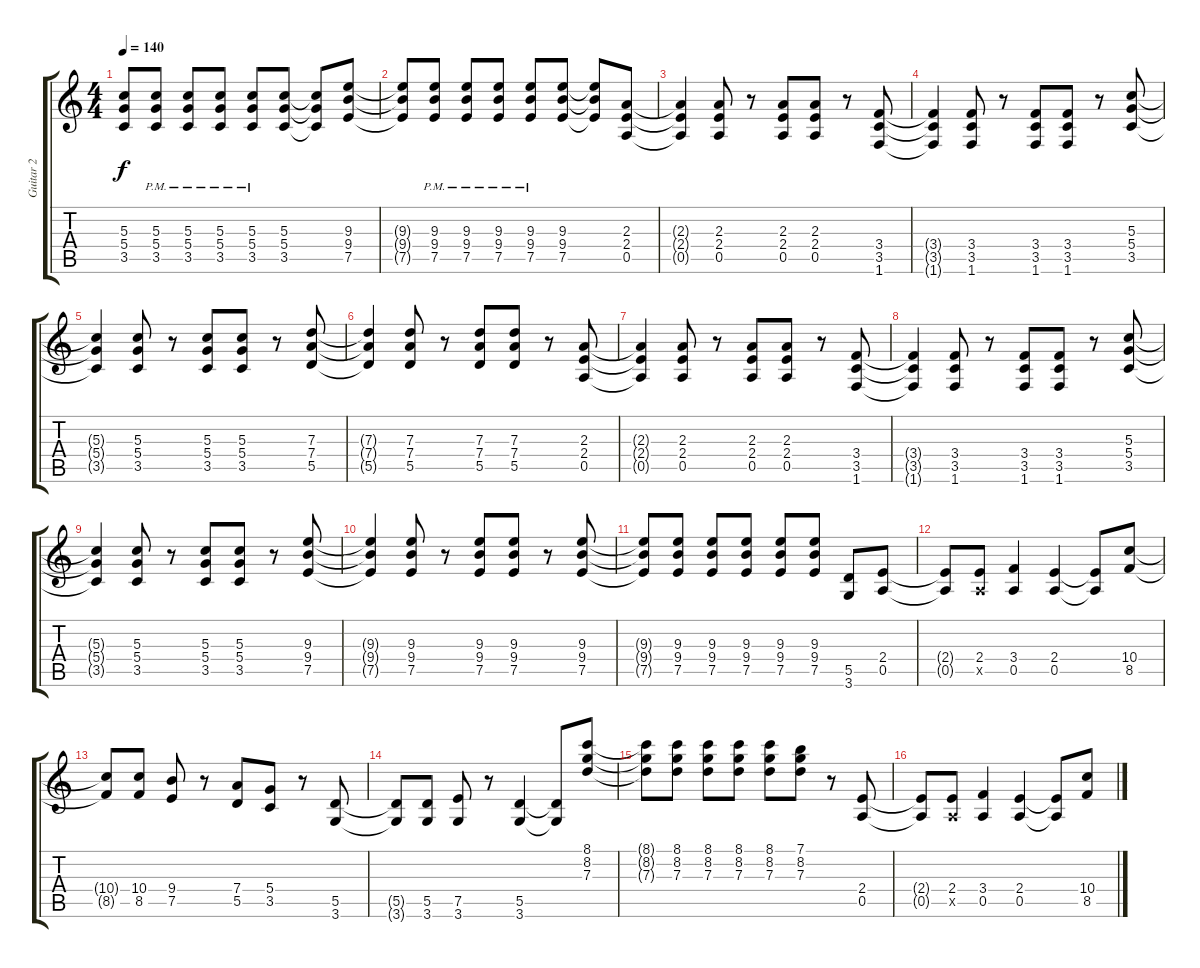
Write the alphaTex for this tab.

\track ("Guitar 2" "Guitar 2") {instrument distortionguitar}
\staff {score tabs}
\tuning (E4 B3 G3 D3 A2 E2) {hide}
\ts (4 4)
\tempo 140
\clef g2
\ks c
(5.3{t} 5.4{t} 3.5{t}).8{dy f} (5.3{pm} 5.4 3.5).8 (5.3{pm} 5.4 3.5).8 (5.3{pm} 5.4 3.5).8 (5.3{pm} 5.4 3.5).8 (5.3 5.4 3.5).8 (5.3{t} 5.4{t} 3.5{t}).8 (9.3 9.4 7.5).8 |
(9.3{t} 9.4{t} 7.5{t}).8 (9.3 9.4 7.5{pm}).8 (9.3 9.4 7.5{pm}).8 (9.3 9.4 7.5{pm}).8 (9.3 9.4 7.5{pm}).8 (9.3 9.4 7.5).8 (9.3{t} 9.4{t} 7.5{t}).8 (2.3 2.4 0.5).8 |
(2.3{t} 2.4{t} 0.5{t}).4 (2.3 2.4 0.5).8 r.8 (2.3 2.4 0.5).8 (2.3 2.4 0.5).8 r.8 (3.4 3.5 1.6).8 |
(3.4{t} 3.5{t} 1.6{t}).4 (3.4 3.5 1.6).8 r.8 (3.4 3.5 1.6).8 (3.4 3.5 1.6).8 r.8 (5.3 5.4 3.5).8 |
(5.3{t} 5.4{t} 3.5{t}).4 (5.3 5.4 3.5).8 r.8 (5.3 5.4 3.5).8 (5.3 5.4 3.5).8 r.8 (7.3 7.4 5.5).8 |
(7.3{t} 7.4{t} 5.5{t}).4 (7.3 7.4 5.5).8 r.8 (7.3 7.4 5.5).8 (7.3 7.4 5.5).8 r.8 (2.3 2.4 0.5).8 |
(2.3{t} 2.4{t} 0.5{t}).4 (2.3 2.4 0.5).8 r.8 (2.3 2.4 0.5).8 (2.3 2.4 0.5).8 r.8 (3.4 3.5 1.6).8 |
(3.4{t} 3.5{t} 1.6{t}).4 (3.4 3.5 1.6).8 r.8 (3.4 3.5 1.6).8 (3.4 3.5 1.6).8 r.8 (5.3 5.4 3.5).8 |
(5.3{t} 5.4{t} 3.5{t}).4 (5.3 5.4 3.5).8 r.8 (5.3 5.4 3.5).8 (5.3 5.4 3.5).8 r.8 (9.3 9.4 7.5).8 |
(9.3{t} 9.4{t} 7.5{t}).4 (9.3 9.4 7.5).8 r.8 (9.3 9.4 7.5).8 (9.3 9.4 7.5).8 r.8 (9.3 9.4 7.5).8 |
(9.3{t} 9.4{t} 7.5{t}).8 (9.3 9.4 7.5).8 (9.3 9.4 7.5).8 (9.3 9.4 7.5).8 (9.3 9.4 7.5).8 (9.3 9.4 7.5).8 (5.5 3.6).8 (2.4 0.5).8 |
(2.4{t} 0.5{t}).8 (2.4 0.5{x}).8 (3.4 0.5).4 (2.4 0.5).4 (2.4{t} 0.5{t}).8 (10.4 8.5).8 |
(10.4{t} 8.5{t}).8 (10.4 8.5).8 (9.4 7.5).8 r.8 (7.4 5.5).8 (5.4 3.5).8 r.8 (5.5 3.6).8 |
(5.5{t} 3.6{t}).8 (5.5 3.6).8 (7.5 3.6).8 r.8 (5.5 3.6).4 (5.5{t} 3.6{t}).8 (8.1 8.2 7.3).8 |
(8.1{t} 8.2{t} 7.3{t}).8 (8.1 8.2 7.3).8 (8.1 8.2 7.3).8 (8.1 8.2 7.3).8 (8.1 8.2 7.3).8 (7.1 8.2 7.3).8 r.8 (2.4 0.5).8 |
(2.4{t} 0.5{t}).8 (2.4 0.5{x}).8 (3.4 0.5).4 (2.4 0.5).4 (2.4{t} 0.5{t}).8 (10.4 8.5).8
